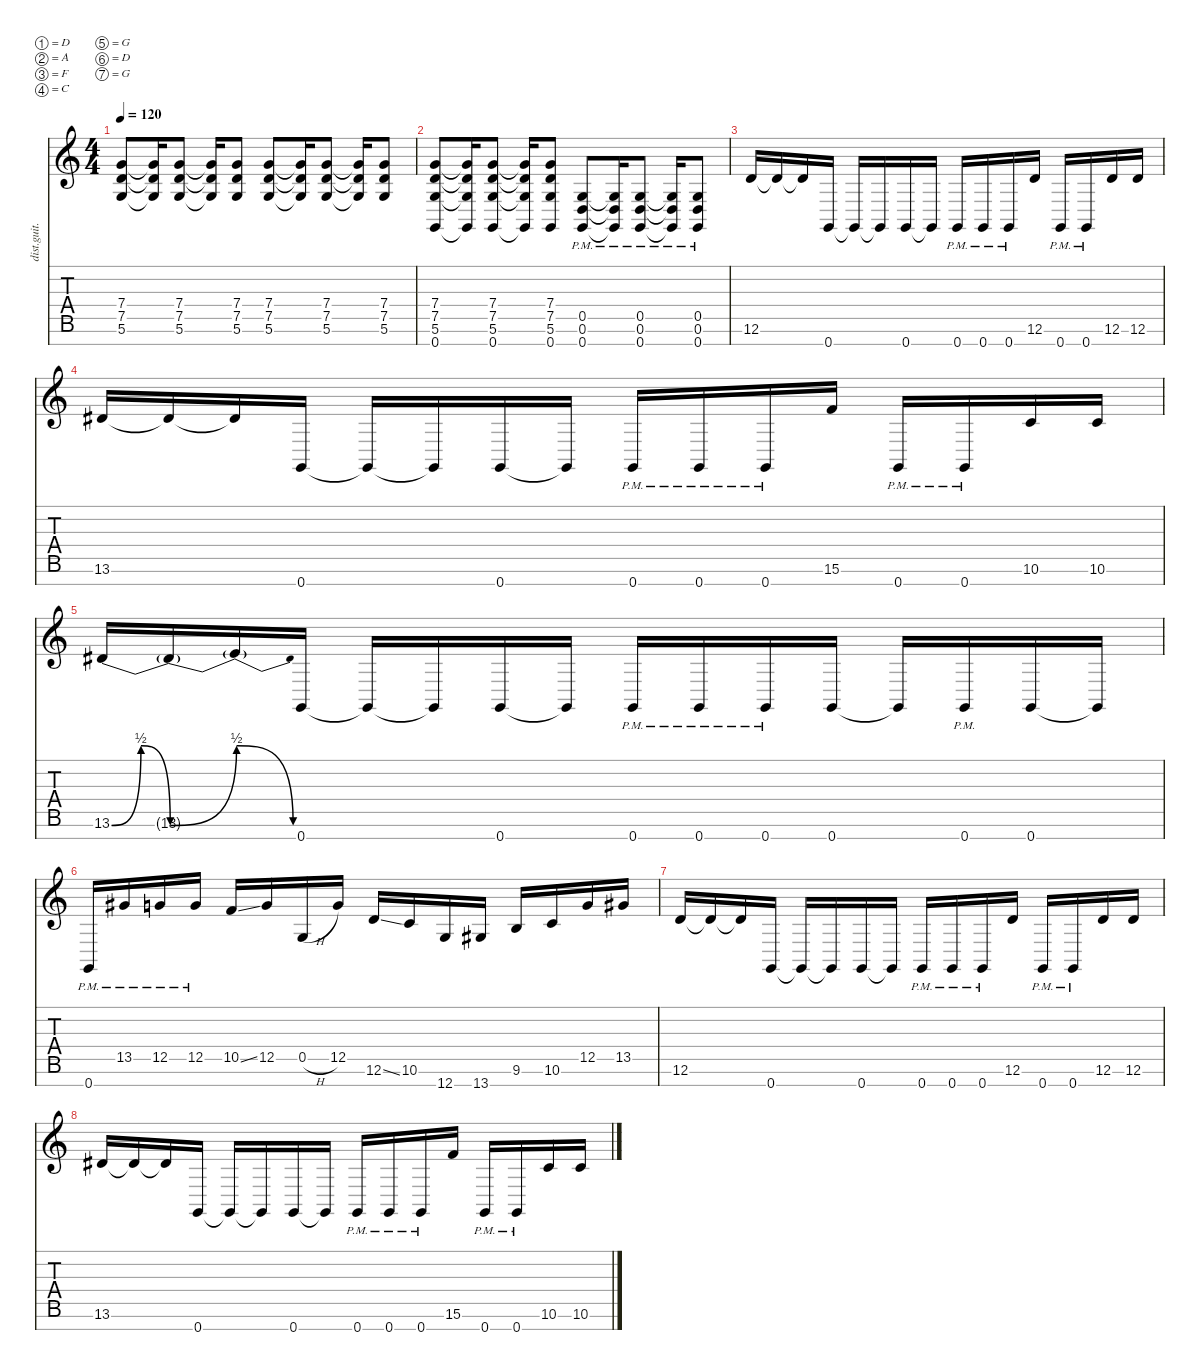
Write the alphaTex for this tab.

\defaultSystemsLayout 4
\hideDynamics
\bracketExtendMode nobrackets
\otherSystemsTrackNameOrientation horizontal
\track ("riff l" "dist.guit.") {instrument distortionguitar}
\staff {score tabs}
\tuning (D4 A3 F3 C3 G2 D2 G1)
\ts (4 4)
\tempo 120
\clef g2
\ks c
(5.6 7.5 7.4).8{dy mf beam Up} (5.6{t} 7.5{t} 7.4{t}).16{beam Up} (5.6 7.5 7.4).8{beam Up} (5.6{t} 7.5{t} 7.4{t}).16{beam Up} (5.6 7.5 7.4).8{beam Up} (5.6 7.5 7.4).8{beam Up} (5.6{t} 7.5{t} 7.4{t}).16{beam Up} (5.6 7.5 7.4).8{beam Up} (5.6{t} 7.5{t} 7.4{t}).16{beam Up} (5.6 7.5 7.4).8{beam Up} |
(5.6 7.5 7.4 0.7).8{beam Up} (5.6{t} 7.5{t} 7.4{t} 0.7{t}).16{beam Up} (5.6 7.5 7.4 0.7).8{beam Up} (5.6{t} 7.5{t} 7.4{t} 0.7{t}).16{beam Up} (5.6 7.5 7.4 0.7).8{beam Up} (0.7{pm} 0.6{pm} 0.5{pm}).8{beam Up} (0.7{pm t} 0.6{pm t} 0.5{pm t}).16{beam Up} (0.7{pm} 0.6{pm} 0.5{pm}).8{beam Up} (0.7{pm t} 0.6{pm t} 0.5{pm t}).16{beam Up} (0.7{pm} 0.6{pm} 0.5{pm}).8{beam Up} |
12.6.16{beam Up} 12.6{t}.16{beam Up} 12.6{t}.16{beam Up} 0.7.16{beam Up} 0.7{t}.16{beam Up} 0.7{t}.16{beam Up} 0.7.16{beam Up} 0.7{t}.16{beam Up} 0.7{pm}.16{beam Up} 0.7{pm}.16{beam Up} 0.7{pm}.16{beam Up} 12.6.16{beam Up} 0.7{pm}.16{beam Up} 0.7{pm}.16{beam Up} 12.6.16{beam Up} 12.6.16{beam Up} |
13.6{acc #}.16{beam Up} 13.6{t acc #}.16{beam Up} 13.6{t acc #}.16{beam Up} 0.7.16{beam Up} 0.7{t}.16{beam Up} 0.7{t}.16{beam Up} 0.7.16{beam Up} 0.7{t}.16{beam Up} 0.7{pm}.16{beam Up} 0.7{pm}.16{beam Up} 0.7{pm}.16{beam Up} 15.6.16{beam Up} 0.7{pm}.16{beam Up} 0.7{pm}.16{beam Up} 10.6.16{beam Up} 10.6.16{beam Up} |
13.6{be (bendrelease 0 0 10.2 2 20.4 2 30 0) acc #}.16{beam Up} 13.6{be (bend 0 0 15 2) t acc #}.16{beam Up} 13.6{be (release 0.6 2 15 0) t}.16{beam Up} 0.7.16{beam Up} 0.7{t}.16{beam Up} 0.7{t}.16{beam Up} 0.7.16{beam Up} 0.7{t}.16{beam Up} 0.7{pm}.16{beam Up} 0.7{pm}.16{beam Up} 0.7{pm}.16{beam Up} 0.7.16{beam Up} 0.7{t}.16{beam Up} 0.7{pm}.16{beam Up} 0.7.16{beam Up} 0.7{t}.16{beam Up} |
0.7{pm}.16{beam Up} 13.5{pm acc #}.16{beam Up} 12.5{pm}.16{beam Up} 12.5{pm}.16{beam Up} 10.5{ss}.16{beam Up} 12.5.16{beam Up} 0.5{h}.16{beam Up} 12.5.16{beam Up} 12.6{ss}.16{beam Up} 10.6.16{beam Up} 12.7.16{beam Up} 13.7{acc #}.16{beam Up} 9.6.16{beam Up} 10.6.16{beam Up} 12.5.16{beam Up} 13.5{acc #}.16{beam Up} |
12.6.16{beam Up} 12.6{t}.16{beam Up} 12.6{t}.16{beam Up} 0.7.16{beam Up} 0.7{t}.16{beam Up} 0.7{t}.16{beam Up} 0.7.16{beam Up} 0.7{t}.16{beam Up} 0.7{pm}.16{beam Up} 0.7{pm}.16{beam Up} 0.7{pm}.16{beam Up} 12.6.16{beam Up} 0.7{pm}.16{beam Up} 0.7{pm}.16{beam Up} 12.6.16{beam Up} 12.6.16{beam Up} |
13.6{acc #}.16{beam Up} 13.6{t acc #}.16{beam Up} 13.6{t acc #}.16{beam Up} 0.7.16{beam Up} 0.7{t}.16{beam Up} 0.7{t}.16{beam Up} 0.7.16{beam Up} 0.7{t}.16{beam Up} 0.7{pm}.16{beam Up} 0.7{pm}.16{beam Up} 0.7{pm}.16{beam Up} 15.6.16{beam Up} 0.7{pm}.16{beam Up} 0.7{pm}.16{beam Up} 10.6.16{beam Up} 10.6.16{beam Up}
